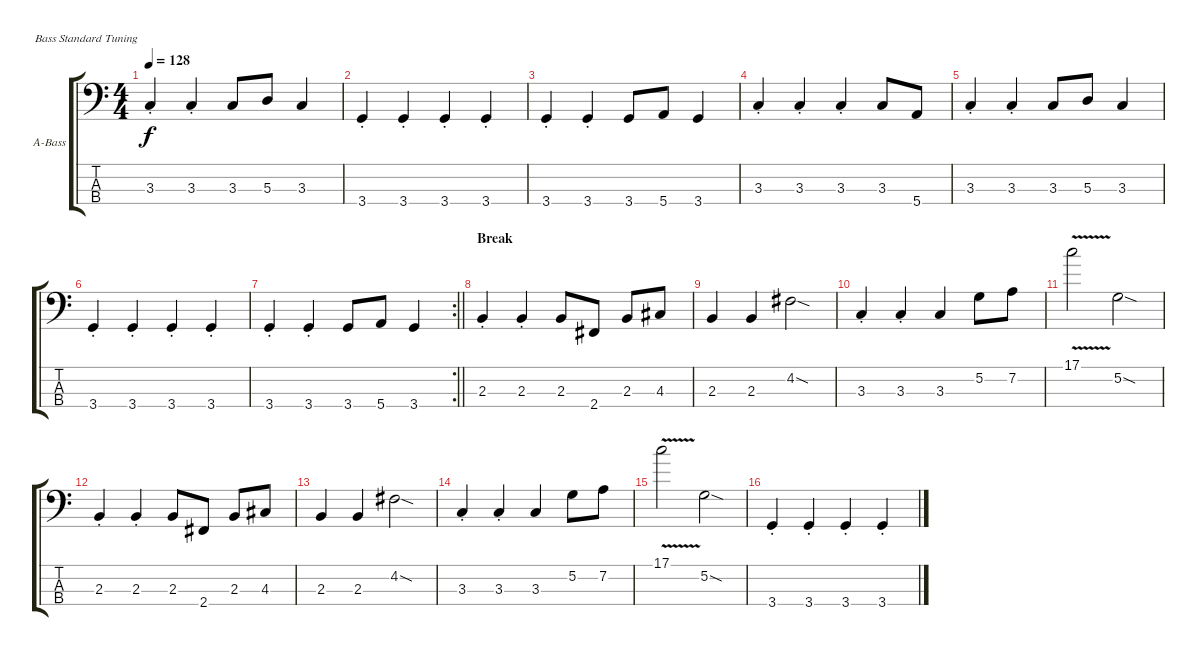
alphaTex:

\defaultSystemsLayout 4
\bracketExtendMode groupsimilarinstruments
\firstSystemTrackNameOrientation horizontal
\otherSystemsTrackNameOrientation horizontal
\track ("Acoustic Bass" "A-Bass") {instrument acousticbass}
\staff {score tabs}
\tuning (G2 D2 A1 E1)
\ts (4 4)
\tempo 128
\clef f4
\scale
0.313131
\ks c
3.3{st}.4{dy f} 3.3{st}.4 3.3.8 5.3.8 3.3.4 |
\scale
0.333333 3.4{st}.4 3.4{st}.4 3.4{st}.4 3.4{st}.4 |
\scale
0.333333 3.4{st}.4 3.4{st}.4 3.4.8 5.4.8 3.4.4 |
\scale
0.333333 3.3{st}.4 3.3{st}.4 3.3{st}.4 3.3.8 5.4.8 |
\scale
0.322917 3.3{st}.4 3.3{st}.4 3.3.8 5.3.8 3.3.4 |
\scale
0.322917 3.4{st}.4 3.4{st}.4 3.4{st}.4 3.4{st}.4 |
\rc 2
\scale
0.354167
\barLineRight lightlight
3.4{st}.4 3.4{st}.4 3.4.8 5.4.8 3.4.4 |
\section ("" "Break")
\scale
0.333333 2.3{st}.4 2.3{st}.4 2.3.8 2.4.8 2.3.8 4.3.8 |
\scale
0.333333 2.3.4 2.3.4 4.2{sod}.2 |
\scale
0.333333 3.3{st}.4 3.3{st}.4 3.3.4 5.2.8 7.2.8 |
\scale
0.333333 17.1{v}.2 5.2{sod}.2 |
\scale
0.333333 2.3{st}.4 2.3{st}.4 2.3.8 2.4.8 2.3.8 4.3.8 |
\scale
0.333333 2.3.4 2.3.4 4.2{sod}.2 |
\scale
0.333333 3.3{st}.4 3.3{st}.4 3.3.4 5.2.8 7.2.8 |
\scale
0.333333 17.1{v}.2 5.2{sod}.2 |
\scale
0.333333 3.4{st}.4 3.4{st}.4 3.4{st}.4 3.4{st}.4
